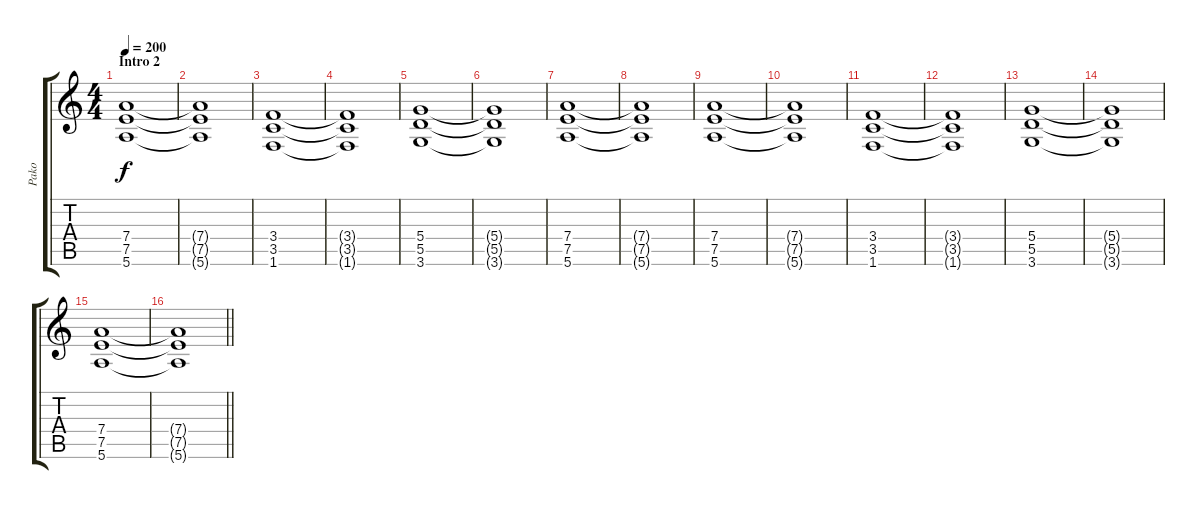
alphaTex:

\track ("Pako" "Pako") {instrument distortionguitar}
\staff {score tabs}
\tuning (E4 B3 G3 D3 A2 E2) {hide}
\ts (4 4)
\section ("" "Intro 2")
\tempo 200
\clef g2
\ks c
(7.4 7.5 5.6).1{dy f} |
(7.4{t} 7.5{t} 5.6{t}).1 |
(3.4 3.5 1.6).1 |
(3.4{t} 3.5{t} 1.6{t}).1 |
(5.4 5.5 3.6).1 |
(5.4{t} 5.5{t} 3.6{t}).1 |
(7.4 7.5 5.6).1 |
(7.4{t} 7.5{t} 5.6{t}).1 |
(7.4 7.5 5.6).1 |
(7.4{t} 7.5{t} 5.6{t}).1 |
(3.4 3.5 1.6).1 |
(3.4{t} 3.5{t} 1.6{t}).1 |
(5.4 5.5 3.6).1 |
(5.4{t} 5.5{t} 3.6{t}).1 |
(7.4 7.5 5.6).1 |
\barLineRight lightlight
(7.4{t} 7.5{t} 5.6{t}).1
